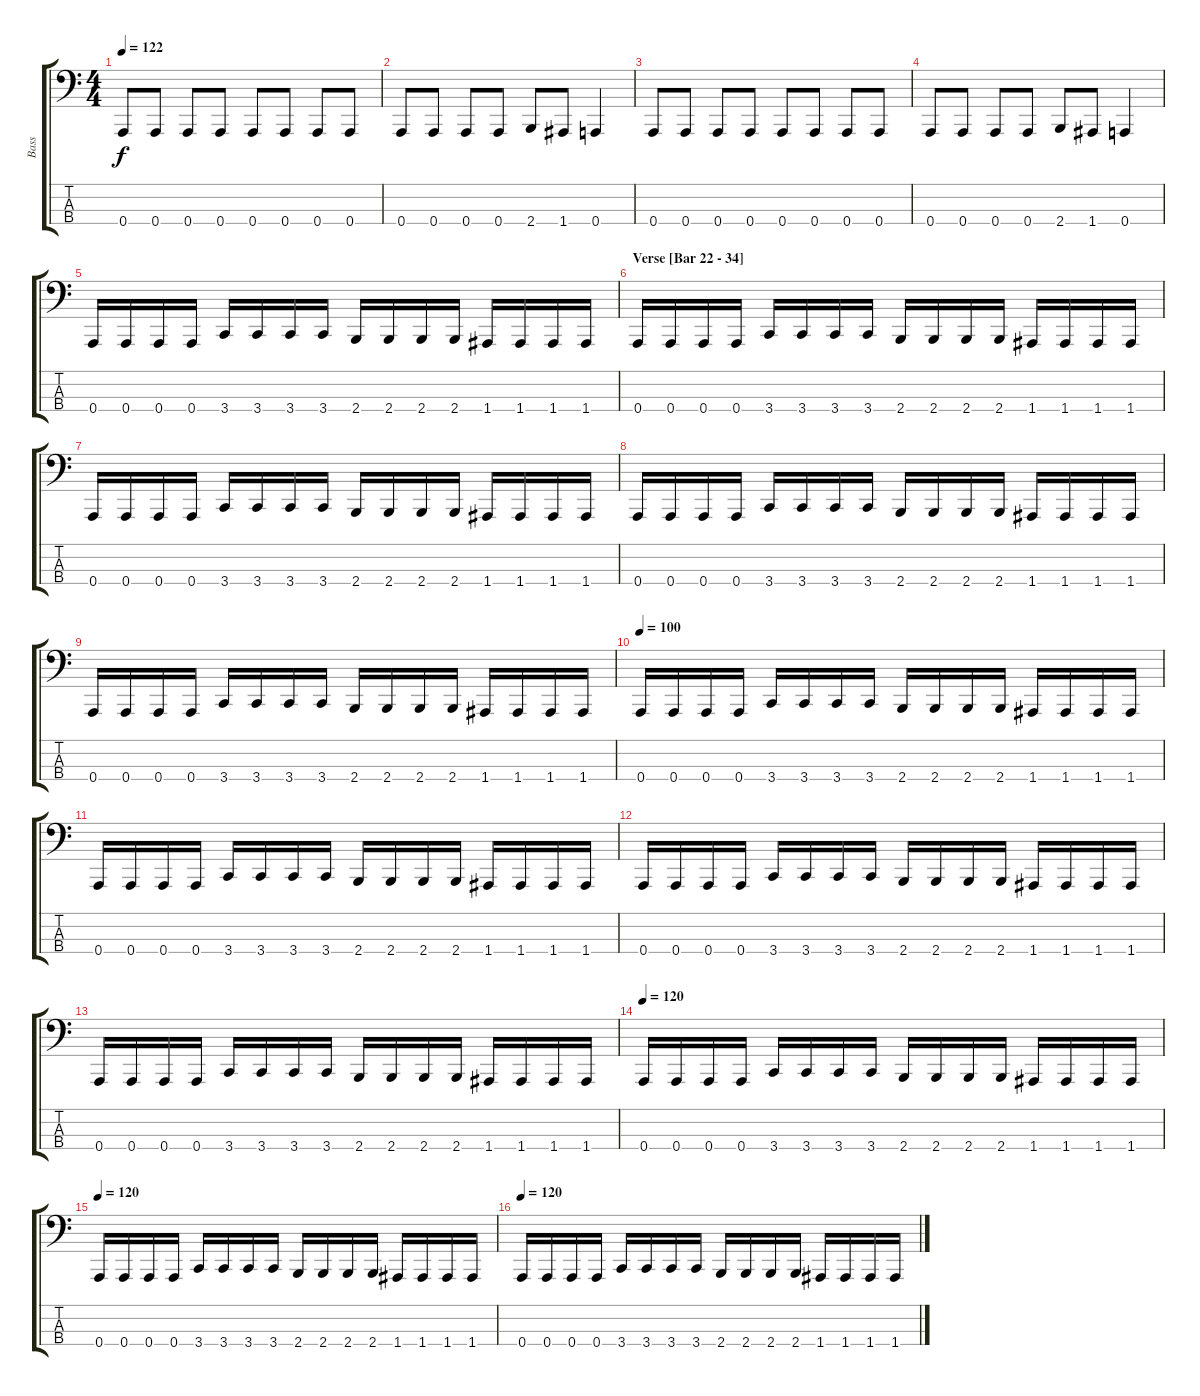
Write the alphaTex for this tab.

\track ("Bass" "Bass") {instrument electricbasspick}
\staff {score tabs}
\tuning (C2 G1 D1 A0) {hide}
\ts (4 4)
\tempo 122
\clef f4
\ks c
0.4.8{dy f} 0.4.8 0.4.8 0.4.8 0.4.8 0.4.8 0.4.8 0.4.8 |
0.4.8 0.4.8 0.4.8 0.4.8 2.4.8 1.4.8 0.4.4 |
0.4.8 0.4.8 0.4.8 0.4.8 0.4.8 0.4.8 0.4.8 0.4.8 |
0.4.8 0.4.8 0.4.8 0.4.8 2.4.8 1.4.8 0.4.4 |
0.4.16 0.4.16 0.4.16 0.4.16 3.4.16 3.4.16 3.4.16 3.4.16 2.4.16 2.4.16 2.4.16 2.4.16 1.4.16 1.4.16 1.4.16 1.4.16 |
\section ("" "Verse [Bar 22 - 34]")
0.4.16 0.4.16 0.4.16 0.4.16 3.4.16 3.4.16 3.4.16 3.4.16 2.4.16 2.4.16 2.4.16 2.4.16 1.4.16 1.4.16 1.4.16 1.4.16 |
0.4.16 0.4.16 0.4.16 0.4.16 3.4.16 3.4.16 3.4.16 3.4.16 2.4.16 2.4.16 2.4.16 2.4.16 1.4.16 1.4.16 1.4.16 1.4.16 |
0.4.16 0.4.16 0.4.16 0.4.16 3.4.16 3.4.16 3.4.16 3.4.16 2.4.16 2.4.16 2.4.16 2.4.16 1.4.16 1.4.16 1.4.16 1.4.16 |
0.4.16 0.4.16 0.4.16 0.4.16 3.4.16 3.4.16 3.4.16 3.4.16 2.4.16 2.4.16 2.4.16 2.4.16 1.4.16 1.4.16 1.4.16 1.4.16 |
\tempo 100
0.4.16 0.4.16 0.4.16 0.4.16 3.4.16 3.4.16 3.4.16 3.4.16 2.4.16 2.4.16 2.4.16 2.4.16 1.4.16 1.4.16 1.4.16 1.4.16 |
0.4.16 0.4.16 0.4.16 0.4.16 3.4.16 3.4.16 3.4.16 3.4.16 2.4.16 2.4.16 2.4.16 2.4.16 1.4.16 1.4.16 1.4.16 1.4.16 |
0.4.16 0.4.16 0.4.16 0.4.16 3.4.16 3.4.16 3.4.16 3.4.16 2.4.16 2.4.16 2.4.16 2.4.16 1.4.16 1.4.16 1.4.16 1.4.16 |
0.4.16 0.4.16 0.4.16 0.4.16 3.4.16 3.4.16 3.4.16 3.4.16 2.4.16 2.4.16 2.4.16 2.4.16 1.4.16 1.4.16 1.4.16 1.4.16 |
\tempo 120
0.4.16 0.4.16 0.4.16 0.4.16 3.4.16 3.4.16 3.4.16 3.4.16 2.4.16 2.4.16 2.4.16 2.4.16 1.4.16 1.4.16 1.4.16 1.4.16 |
\tempo 120
0.4.16 0.4.16 0.4.16 0.4.16 3.4.16 3.4.16 3.4.16 3.4.16 2.4.16 2.4.16 2.4.16 2.4.16 1.4.16 1.4.16 1.4.16 1.4.16 |
\tempo 120
0.4.16 0.4.16 0.4.16 0.4.16 3.4.16 3.4.16 3.4.16 3.4.16 2.4.16 2.4.16 2.4.16 2.4.16 1.4.16 1.4.16 1.4.16 1.4.16
